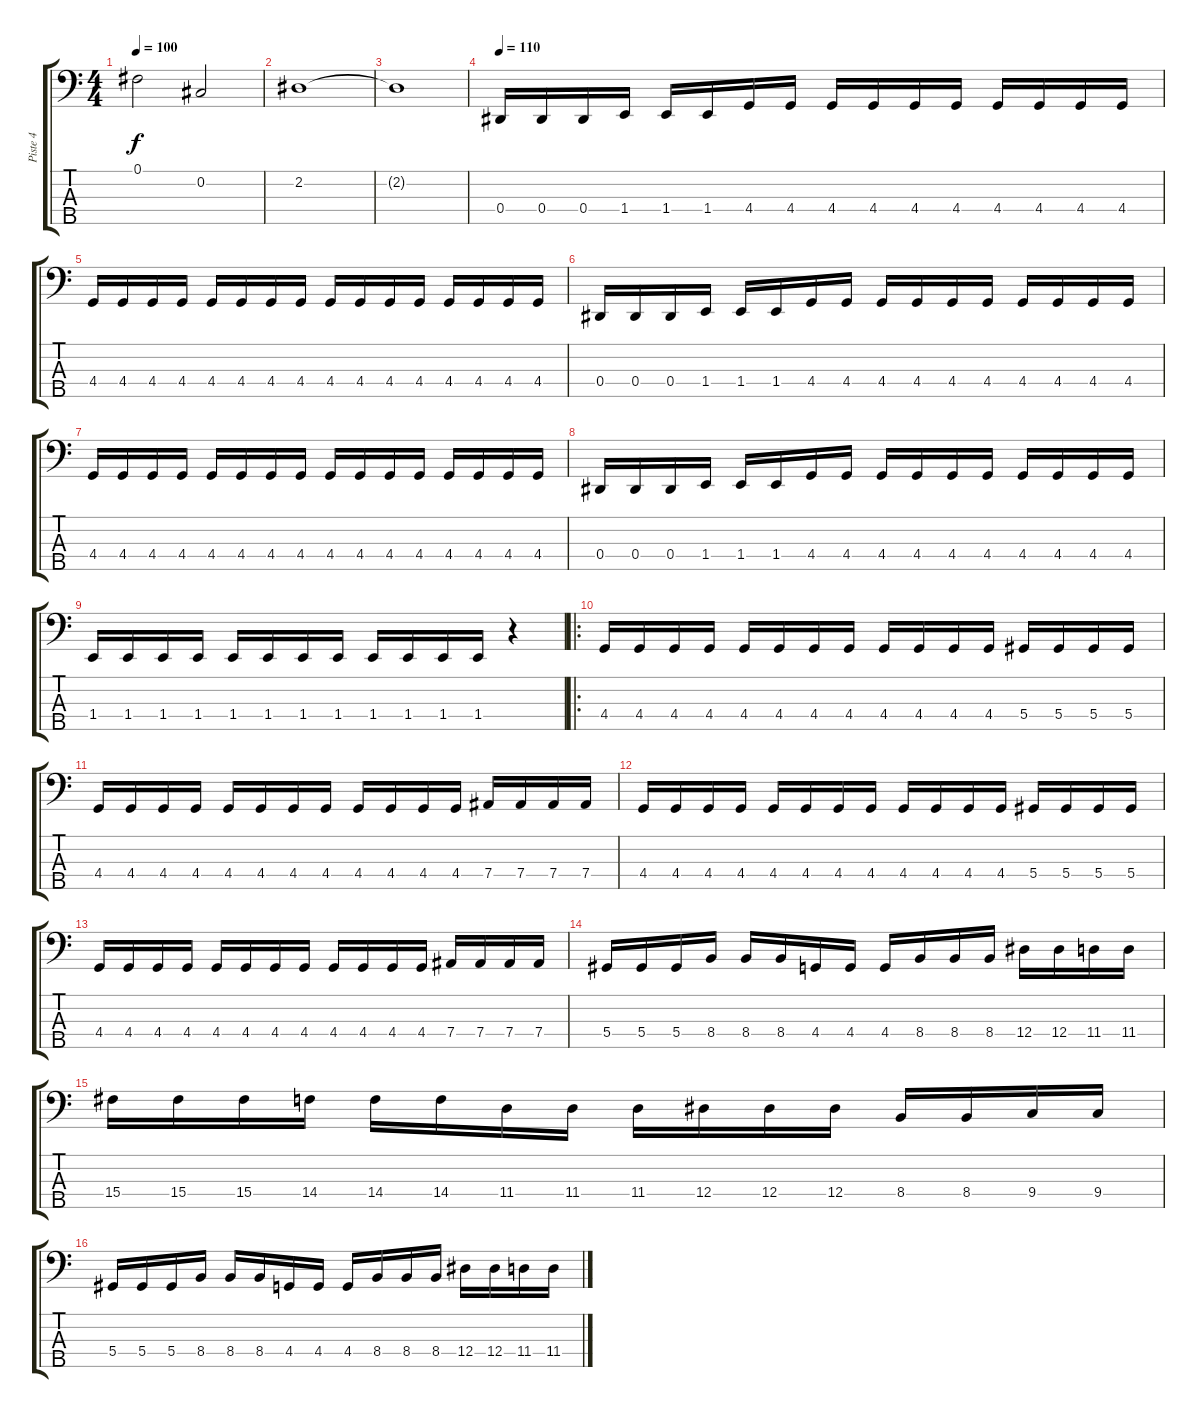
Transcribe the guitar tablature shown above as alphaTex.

\track ("Piste 4" "Piste 4") {instrument electricbassfinger}
\staff {score tabs}
\tuning (Gb2 Db2 Ab1 Eb1 Bb0) {hide}
\ts (4 4)
\tempo 100
\clef f4
\ks c
0.1.2{dy f} 0.2.2 |
2.2.1 |
2.2{t}.1 |
\tempo 110
0.4.16{volume 16} 0.4.16 0.4.16 1.4.16 1.4.16 1.4.16 4.4.16 4.4.16 4.4.16 4.4.16 4.4.16 4.4.16 4.4.16 4.4.16 4.4.16 4.4.16 |
4.4.16 4.4.16 4.4.16 4.4.16 4.4.16 4.4.16 4.4.16 4.4.16 4.4.16 4.4.16 4.4.16 4.4.16 4.4.16 4.4.16 4.4.16 4.4.16 |
0.4.16 0.4.16 0.4.16 1.4.16 1.4.16 1.4.16 4.4.16 4.4.16 4.4.16 4.4.16 4.4.16 4.4.16 4.4.16 4.4.16 4.4.16 4.4.16 |
4.4.16 4.4.16 4.4.16 4.4.16 4.4.16 4.4.16 4.4.16 4.4.16 4.4.16 4.4.16 4.4.16 4.4.16 4.4.16 4.4.16 4.4.16 4.4.16 |
0.4.16 0.4.16 0.4.16 1.4.16 1.4.16 1.4.16 4.4.16 4.4.16 4.4.16 4.4.16 4.4.16 4.4.16 4.4.16 4.4.16 4.4.16 4.4.16 |
1.4.16 1.4.16 1.4.16 1.4.16 1.4.16 1.4.16 1.4.16 1.4.16 1.4.16 1.4.16 1.4.16 1.4.16 r.4 |
\ro
4.4.16 4.4.16 4.4.16 4.4.16 4.4.16 4.4.16 4.4.16 4.4.16 4.4.16 4.4.16 4.4.16 4.4.16 5.4.16 5.4.16 5.4.16 5.4.16 |
4.4.16 4.4.16 4.4.16 4.4.16 4.4.16 4.4.16 4.4.16 4.4.16 4.4.16 4.4.16 4.4.16 4.4.16 7.4.16 7.4.16 7.4.16 7.4.16 |
4.4.16 4.4.16 4.4.16 4.4.16 4.4.16 4.4.16 4.4.16 4.4.16 4.4.16 4.4.16 4.4.16 4.4.16 5.4.16 5.4.16 5.4.16 5.4.16 |
4.4.16 4.4.16 4.4.16 4.4.16 4.4.16 4.4.16 4.4.16 4.4.16 4.4.16 4.4.16 4.4.16 4.4.16 7.4.16 7.4.16 7.4.16 7.4.16 |
5.4.16 5.4.16 5.4.16 8.4.16 8.4.16 8.4.16 4.4.16 4.4.16 4.4.16 8.4.16 8.4.16 8.4.16 12.4.16 12.4.16 11.4.16 11.4.16 |
15.4.16 15.4.16 15.4.16 14.4.16 14.4.16 14.4.16 11.4.16 11.4.16 11.4.16 12.4.16 12.4.16 12.4.16 8.4.16 8.4.16 9.4.16 9.4.16 |
5.4.16 5.4.16 5.4.16 8.4.16 8.4.16 8.4.16 4.4.16 4.4.16 4.4.16 8.4.16 8.4.16 8.4.16 12.4.16 12.4.16 11.4.16 11.4.16
